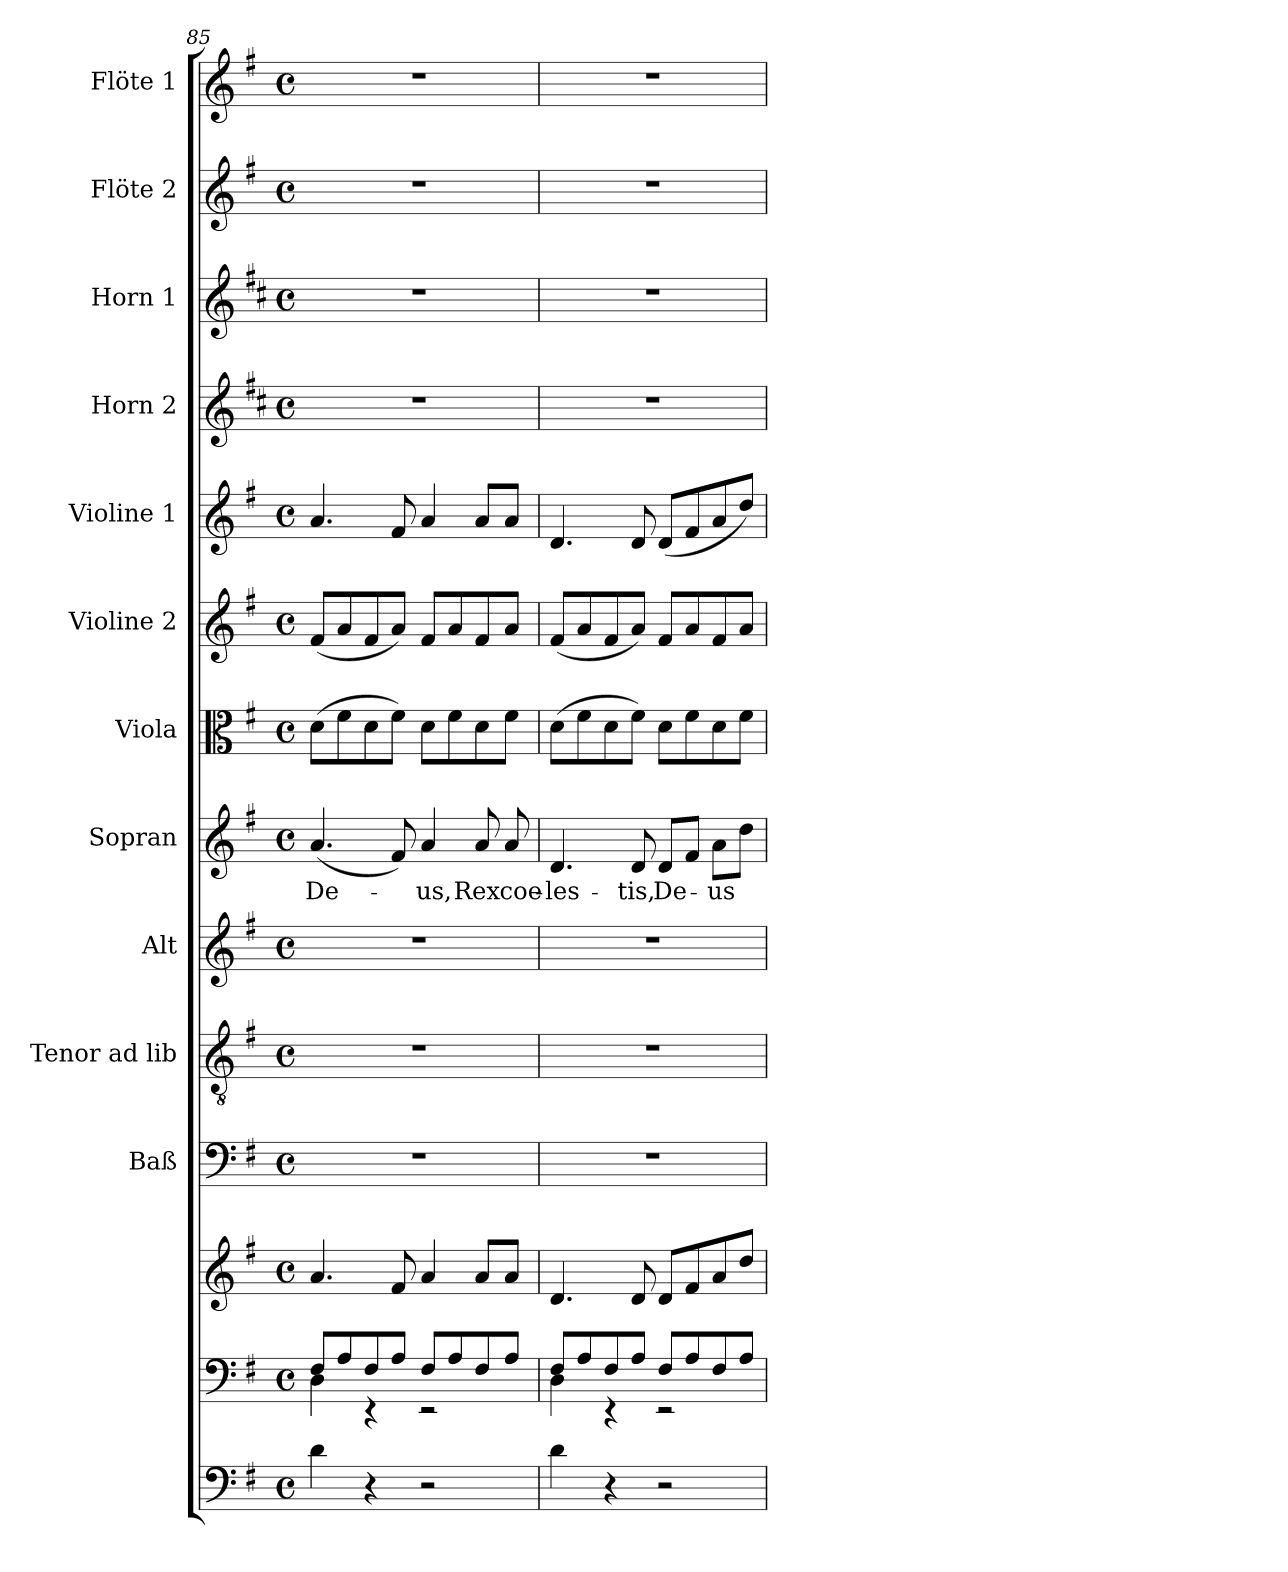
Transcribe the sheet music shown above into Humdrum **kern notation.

**kern	**kern	**kern	**kern	**kern	**kern	**kern	**text	**kern	**kern	**kern	**kern	**kern	**kern	**kern
*part13	*part12	*part12	*part11	*part10	*part9	*part8	*part8	*part7	*part6	*part5	*part4	*part3	*part2	*part1
*staff14	*staff13	*staff12	*staff11	*staff10	*staff9	*staff8	*staff8	*staff7	*staff6	*staff5	*staff4	*staff3	*staff2	*staff1
*	*	*	*I"Baß	*I"Tenor ad lib	*I"Alt	*I"Sopran	*	*I"Viola	*I"Violine 2	*I"Violine 1	*I"Horn 2	*I"Horn 1	*I"Flöte 2	*I"Flöte 1
*	*	*	*I'Baß	*I'Ten	*I'Alt	*I'Sop	*	*I'Vla.	*I'Vln. 2	*I'Vln. 1	*I'Hrn. 2	*I'Hrn. 1	*I'Fl. 2	*I'Fl. 1
*clefF4	*clefF4	*clefG2	*clefF4	*clefGv2	*clefG2	*clefG2	*	*clefC3	*clefG2	*clefG2	*clefG2	*clefG2	*clefG2	*clefG2
*ITrd7c12	*	*	*	*	*	*	*	*	*	*	*ITrd4c7	*ITrd4c7	*	*
*k[f#]	*k[f#]	*k[f#]	*k[f#]	*k[f#]	*k[f#]	*k[f#]	*	*k[f#]	*k[f#]	*k[f#]	*k[f#]	*k[f#]	*k[f#]	*k[f#]
*G:	*G:	*G:	*G:	*G:	*G:	*G:	*	*G:	*G:	*G:	*G:	*G:	*G:	*G:
*M4/4	*M4/4	*M4/4	*M4/4	*M4/4	*M4/4	*M4/4	*	*M4/4	*M4/4	*M4/4	*M4/4	*M4/4	*M4/4	*M4/4
*met(c)	*met(c)	*met(c)	*met(c)	*met(c)	*met(c)	*met(c)	*	*met(c)	*met(c)	*met(c)	*met(c)	*met(c)	*met(c)	*met(c)
=85	=85	=85	=85	=85	=85	=85	=85	=85	=85	=85	=85	=85	=85	=85
*	*^	*	*	*	*	*	*	*	*	*	*	*	*	*
!	!	!	!	!	!	!	!	!LO:LY:b	!	!	!	!	!	!	!
4D\	8F#/L	4D\	4.a/	1r	1r	1r	(<4.a/	De-	(>8d\L	(<8f#/L	4.a/	1r	1r	1r	1r
.	8A/	.	.	.	.	.	.	.	8f#\	8a/	.	.	.	.	.
4r	8F#/	4rEE	.	.	.	.	.	.	8d\	8f#/	.	.	.	.	.
.	8A/J	.	8f#/	.	.	.	8f#/)	.	8f#\J)	8a/J)	8f#/	.	.	.	.
!	!	!	!	!	!	!	!	!LO:LY:b	!	!	!	!	!	!	!
2r	8F#/L	2rEE	4a/	.	.	.	4a/	-us,	8d\L	8f#/L	4a/	.	.	.	.
.	8A/	.	.	.	.	.	.	.	8f#\	8a/	.	.	.	.	.
!	!	!	!	!	!	!	!	!LO:LY:b	!	!	!	!	!	!	!
.	8F#/	.	8a/L	.	.	.	8a/	Rex	8d\	8f#/	8a/L	.	.	.	.
!	!	!	!	!	!	!	!	!LO:LY:b	!	!	!	!	!	!	!
.	8A/J	.	8a/J	.	.	.	8a/	coe-	8f#\J	8a/J	8a/J	.	.	.	.
=86	=86	=86	=86	=86	=86	=86	=86	=86	=86	=86	=86	=86	=86	=86	=86
!	!	!	!	!	!	!	!	!LO:LY:b	!	!	!	!	!	!	!
4D\	8F#/L	4D\	4.d/	1r	1r	1r	4.d/	-les-	(>8d\L	(<8f#/L	4.d/	1r	1r	1r	1r
.	8A/	.	.	.	.	.	.	.	8f#\	8a/	.	.	.	.	.
4r	8F#/	4rEE	.	.	.	.	.	.	8d\	8f#/	.	.	.	.	.
!	!	!	!	!	!	!	!	!LO:LY:b	!	!	!	!	!	!	!
.	8A/J	.	8d/	.	.	.	8d/	-tis,	8f#\J)	8a/J)	8d/	.	.	.	.
!	!	!	!	!	!	!	!	!LO:LY:b	!	!	!	!	!	!	!
2r	8F#/L	2rEE	8d/L	.	.	.	8d/L	De-	8d\L	8f#/L	(<8d/L	.	.	.	.
.	8A/	.	8f#/	.	.	.	8f#/J	.	8f#\	8a/	8f#/	.	.	.	.
!	!	!	!	!	!	!	!	!LO:LY:b	!	!	!	!	!	!	!
.	8F#/	.	8a/	.	.	.	8a\L	-us	8d\	8f#/	8a/	.	.	.	.
.	8A/J	.	8dd/J	.	.	.	8dd\J	.	8f#\J	8a/J	8dd/J)	.	.	.	.
*	*v	*v	*	*	*	*	*	*	*	*	*	*	*	*	*
=	=	=	=	=	=	=	=	=	=	=	=	=	=	=
*-	*-	*-	*-	*-	*-	*-	*-	*-	*-	*-	*-	*-	*-	*-
